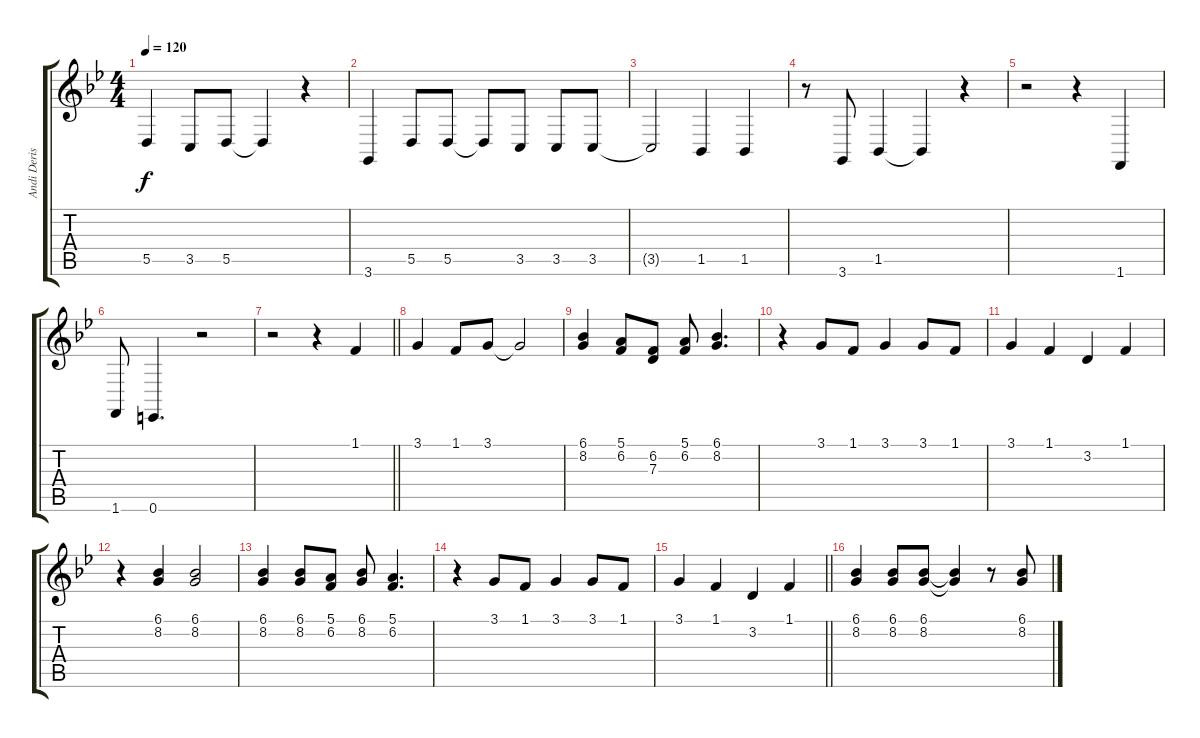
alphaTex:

\track ("Andi Deris" "Andi Deris") {instrument lead1square}
\staff {score tabs}
\tuning (E4 B3 G3 D3 A2 E2) {hide}
\ts (4 4)
\tempo 120
\clef g2
\ks gminor
5.5{t}.4{dy f} 3.5.8 5.5.8 5.5{t}.4 r.4 |
3.6.4 5.5.8 5.5.8 5.5{t}.8 3.5.8 3.5.8 3.5.8 |
3.5{t}.2 1.5.4 1.5.4 |
r.8 3.6.8 1.5.4 1.5{t}.4 r.4 |
r.2 r.4 1.6.4 |
1.6.8 0.6.4{d} r.2 |
\barLineRight lightlight
r.2 r.4 1.1.4 |
3.1.4 1.1.8 3.1.8 3.1{t}.2 |
(6.1 8.2).4 (5.1 6.2).8 (6.2 7.3).8 (5.1 6.2).8 (6.1 8.2).4{d} |
r.4 3.1.8 1.1.8 3.1.4 3.1.8 1.1.8 |
3.1.4 1.1.4 3.2.4 1.1.4 |
r.4 (6.1 8.2).4 (6.1 8.2).2 |
(6.1 8.2).4 (6.1 8.2).8 (5.1 6.2).8 (6.1 8.2).8 (5.1 6.2).4{d} |
r.4 3.1.8 1.1.8 3.1.4 3.1.8 1.1.8 |
\barLineRight lightlight
3.1.4 1.1.4 3.2.4 1.1.4 |
(6.1 8.2).4 (6.1 8.2).8 (6.1 8.2).8 (6.1{t} 8.2{t}).4 r.8 (6.1 8.2).8
